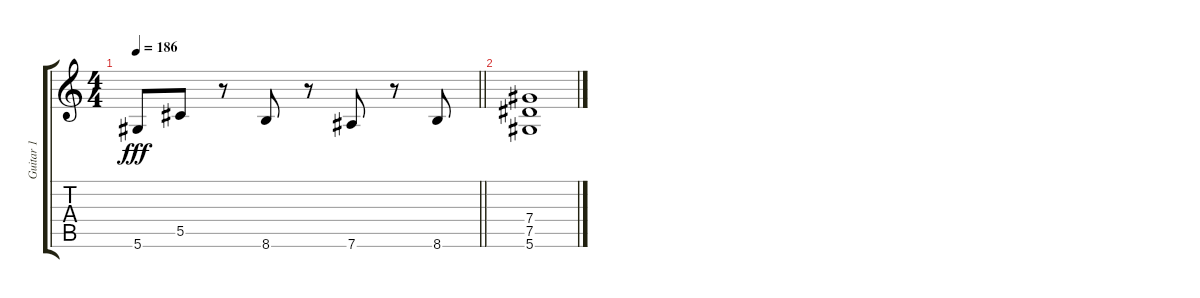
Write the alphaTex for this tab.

\track ("Guitar 1" "Guitar 1") {solo instrument distortionguitar}
\staff {score tabs}
\tuning (Eb4 Bb3 Gb3 Db3 Ab2 Eb2) {hide}
\ts (4 4)
\tempo 186
\clef g2
\barLineRight lightlight
\ks c
5.6.8{dy fff} 5.5.8 r.8 8.6.8 r.8 7.6.8 r.8 8.6.8 |
(7.4 7.5 5.6).1
